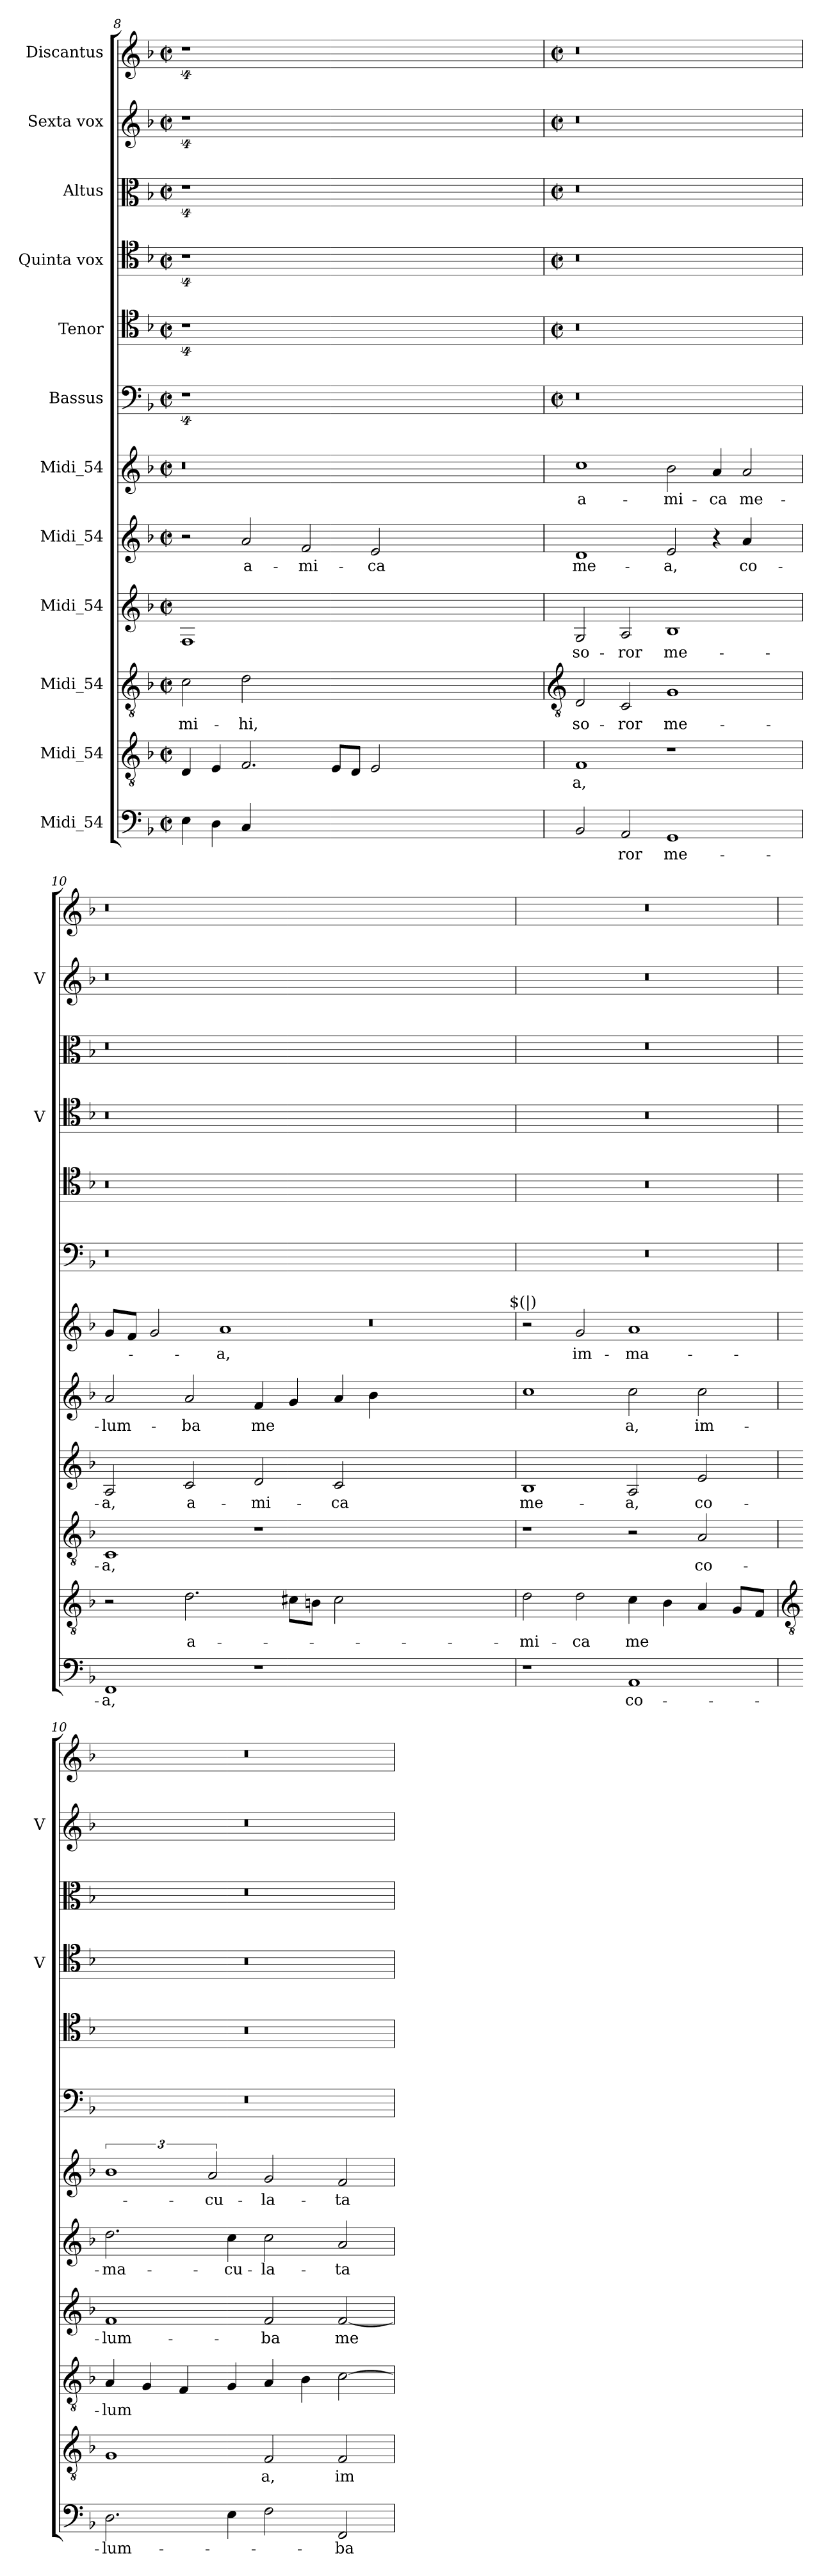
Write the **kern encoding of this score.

**kern	**text	**kern	**text	**kern	**text	**kern	**text	**kern	**text	**kern	**text	**kern	**kern	**kern	**kern	**kern	**kern
*part12	*part12	*part11	*part11	*part10	*part10	*part9	*part9	*part8	*part8	*part7	*part7	*part6	*part5	*part4	*part3	*part2	*part1
*staff12	*staff12	*staff11	*staff11	*staff10	*staff10	*staff9	*staff9	*staff8	*staff8	*staff7	*staff7	*staff6	*staff5	*staff4	*staff3	*staff2	*staff1
*I"Midi_54	*	*I"Midi_54	*	*I"Midi_54	*	*I"Midi_54	*	*I"Midi_54	*	*I"Midi_54	*	*I"Bassus	*I"Tenor	*I"Quinta vox	*I"Altus	*I"Sexta vox	*I"Discantus
*	*	*	*	*	*	*	*	*	*	*	*	*	*	*I'V	*	*I'V	*
!!LO:LB:g=z
*clefF4	*	*clefGv2	*	*clefGv2	*	*clefG2	*	*clefG2	*	*clefG2	*	*clefF4	*clefC4	*clefC4	*clefC3	*clefG2	*clefG2
*k[b-]	*	*k[b-]	*	*k[b-]	*	*k[b-]	*	*k[b-]	*	*k[b-]	*	*k[b-]	*k[b-]	*k[b-]	*k[b-]	*k[b-]	*k[b-]
*F:	*	*F:	*	*F:	*	*F:	*	*F:	*	*F:	*	*F:	*F:	*F:	*F:	*F:	*F:
*M4/2	*	*M4/2	*	*M4/2	*	*M4/2	*	*M4/2	*	*M4/2	*	*M4/2	*M4/2	*M4/2	*M4/2	*M4/2	*M4/2
*met(c|)	*	*met(c|)	*	*met(c|)	*	*met(c|)	*	*met(c|)	*	*met(c|)	*	*met(c|)	*met(c|)	*met(c|)	*met(c|)	*met(c|)	*met(c|)
=8	=8	=8	=8	=8	=8	=8	=8	=8	=8	=8	=8	=8	=8	=8	=8	=8	=8
!	!	!	!LO:LY:b	!	!LO:LY:b	!	!	!	!	!	!	!	!	!	!	!	!
4E	.	4D	--	2c	mi-	1F	.	2r	.	0r	.	4%15r	4%15r	4%15r	4%15r	4%15r	4%15r
4D	.	4E	.	.	.	.	.	.	.	.	.	.	.	.	.	.	.
!	!	!	!	!	!LO:LY:b	!	!	!	!LO:LY:b	!	!	!	!	!	!	!	!
4C	.	2.F	.	2d	-hi,	.	.	2a	a-	.	.	.	.	.	.	.	.
0.ryy	.	.	.	.	.	.	.	.	.	.	.	.	.	.	.	.	.
!	!	!	!	!	!	!	!	!	!LO:LY:b	!	!	!	!	!	!	!	!
.	.	.	.	0ryy	.	0ryy	.	2f	-mi-	.	.	.	.	.	.	.	.
.	.	8EL	.	.	.	.	.	.	.	.	.	.	.	.	.	.	.
.	.	8DJ	.	.	.	.	.	.	.	.	.	.	.	.	.	.	.
!	!	!	!LO:LY:b	!	!	!	!	!	!LO:LY:b	!	!	!	!	!	!	!	!
.	.	2E	-	.	.	.	.	2e	-ca	.	.	.	.	.	.	.	.
.	.	1..ryy	.	.	.	.	.	1..ryy	.	1..ryy	.	.	.	.	.	.	.
.	.	.	.	2.ryy	.	2.ryy	.	.	.	.	.	.	.	.	.	.	.
!!LO:LB:g=z
=9	=9	=9	=9	=9	=9	=9	=9	=9	=9	=9	=9	=9	=9	=9	=9	=9	=9
*	*	*	*	*clefGv2	*	*	*	*	*	*	*	*	*	*	*	*	*
*	*	*	*	*	*	*	*	*	*	*	*	*M4/2	*M4/2	*M4/2	*M4/2	*M4/2	*M4/2
*	*	*	*	*	*	*	*	*	*	*	*	*met(c|)	*met(c|)	*met(c|)	*met(c|)	*met(c|)	*met(c|)
!	!	!	!LO:LY:b	!	!LO:LY:b	!	!LO:LY:b	!	!LO:LY:b	!	!LO:LY:b	!	!	!	!	!	!
2BB-	.	1F	a,	2D	so-	2G	so-	1d	me-	1cc	a-	0r	0r	0r	0r	0r	0r
!	!LO:LY:b	!	!	!	!LO:LY:b	!	!LO:LY:b	!	!	!	!	!	!	!	!	!	!
2AA	-ror	.	.	2C	-ror	2A	-ror	.	.	.	.	.	.	.	.	.	.
!	!LO:LY:b	!	!	!	!LO:LY:b	!	!LO:LY:b	!	!LO:LY:b	!	!LO:LY:b	!	!	!	!	!	!
1GG	me-	1r	.	1G	me-	1B-	me-	2e	-a,	2b-	-mi-	.	.	.	.	.	.
!	!	!	!	!	!	!	!	!	!	!	!LO:LY:b	!	!	!	!	!	!
.	.	.	.	.	.	.	.	4r	.	4a	-ca	.	.	.	.	.	.
!	!	!	!	!	!	!	!	!	!LO:LY:b	!	!LO:LY:b	!	!	!	!	!	!
.	.	.	.	.	.	.	.	4a	co-	2a	me-	.	.	.	.	.	.
4ryy	.	4ryy	.	4ryy	.	4ryy	.	4ryy	.	.	.	4ryy	4ryy	4ryy	4ryy	4ryy	4ryy
=10	=10	=10	=10	=10	=10	=10	=10	=10	=10	=10	=10	=10	=10	=10	=10	=10	=10
!	!LO:LY:b	!	!	!	!LO:LY:b	!	!LO:LY:b	!	!LO:LY:b	!	!	!	!	!	!	!	!
1FF	-a,	2r	.	1C	-a,	2A	-a,	2a	-lum-	8gL	.	0r	0r	0r	0r	0r	0r
.	.	.	.	.	.	.	.	.	.	8fJ	.	.	.	.	.	.	.
.	.	.	.	.	.	.	.	.	.	2g	.	.	.	.	.	.	.
!	!	!	!LO:LY:b	!	!	!	!LO:LY:b	!	!LO:LY:b	!	!	!	!	!	!	!	!
.	.	2.d	a-	.	.	2c	a-	2a	-ba	.	.	.	.	.	.	.	.
!	!	!	!	!	!	!	!	!	!	!	!LO:LY:b	!	!	!	!	!	!
.	.	.	.	.	.	.	.	.	.	1a	-a,	.	.	.	.	.	.
!	!	!	!	!	!	!	!LO:LY:b	!	!LO:LY:b	!	!	!	!	!	!	!	!
1r	.	.	.	1r	.	2d	-mi-	4f	me	.	.	.	.	.	.	.	.
.	.	8c#L	.	.	.	.	.	4g	.	.	.	.	.	.	.	.	.
.	.	8BJ	.	.	.	.	.	.	.	.	.	.	.	.	.	.	.
!	!	!	!	!	!	!	!LO:LY:b	!	!	!	!	!	!	!	!	!	!
.	.	2c#	.	.	.	2c	-ca	4a	.	.	.	.	.	.	.	.	.
.	.	.	.	.	.	.	.	4b-	.	0r	.	.	.	.	.	.	.
1..ryy	.	1..ryy	.	1..ryy	.	1..ryy	.	1..ryy	.	.	.	1..ryy	1..ryy	1..ryy	1..ryy	1..ryy	1..ryy
!!LO:LB:g=z
=10	=10	=10	=10	=10	=10	=10	=10	=10	=10	=10	=10	=10	=10	=10	=10	=10	=10
!	!	!	!	!	!	!	!	!	!	!LO:TX:a:cj:t=$(|)	!	!	!	!	!	!	!
!	!	!	!LO:LY:b	!	!	!	!LO:LY:b	!	!LO:LY:b	!	!	!	!	!	!	!	!
1r	.	2d	-mi-	1r	.	1B-	me-	1cc	--	2r	.	0r	0r	0r	0r	0r	0r
!	!	!	!LO:LY:b	!	!	!	!	!	!	!	!LO:LY:b	!	!	!	!	!	!
.	.	2d	-ca	.	.	.	.	.	.	2g	im-	.	.	.	.	.	.
!	!LO:LY:b	!	!LO:LY:b	!	!	!	!LO:LY:b	!	!LO:LY:b	!	!LO:LY:b	!	!	!	!	!	!
1AA	co-	4c	me	2r	.	2A	-a,	2cc	-a,	1a	-ma-	.	.	.	.	.	.
.	.	4B-	.	.	.	.	.	.	.	.	.	.	.	.	.	.	.
!	!	!	!	!	!LO:LY:b	!	!LO:LY:b	!	!LO:LY:b	!	!	!	!	!	!	!	!
.	.	4A	.	2A	co-	2e	co-	2cc	im-	.	.	.	.	.	.	.	.
.	.	8GL	.	.	.	.	.	.	.	.	.	.	.	.	.	.	.
.	.	8FJ	.	.	.	.	.	.	.	.	.	.	.	.	.	.	.
!!LO:LB:g=z
=10	=10	=10	=10	=10	=10	=10	=10	=10	=10	=10	=10	=10	=10	=10	=10	=10	=10
*	*	*clefGv2	*	*	*	*	*	*	*	*	*	*	*	*	*	*	*
!	!LO:LY:b	!	!LO:LY:b	!	!LO:LY:b	!	!LO:LY:b	!	!LO:LY:b	!	!	!	!	!	!	!	!
2.D	-lum-	1G	--	4A	-lum	1f	-lum-	2.dd	-ma-	3%2b-	.	0r	0r	0r	0r	0r	0r
.	.	.	.	4G	.	.	.	.	.	.	.	.	.	.	.	.	.
.	.	.	.	4F	.	.	.	.	.	.	.	.	.	.	.	.	.
!	!	!	!	!	!	!	!	!	!	!	!LO:LY:b	!	!	!	!	!	!
.	.	.	.	.	.	.	.	.	.	3a	-cu-	.	.	.	.	.	.
!	!	!	!	!	!	!	!	!	!LO:LY:b	!	!	!	!	!	!	!	!
4E	.	.	.	4G	.	.	.	4cc	-cu-	.	.	.	.	.	.	.	.
!	!	!	!LO:LY:b	!	!	!	!LO:LY:b	!	!LO:LY:b	!	!LO:LY:b	!	!	!	!	!	!
2F	.	2F	-a,	4A	.	2f	-ba	2cc	-la-	2g	-la-	.	.	.	.	.	.
.	.	.	.	4B-	.	.	.	.	.	.	.	.	.	.	.	.	.
!	!LO:LY:b	!	!LO:LY:b	!	!	!	!LO:LY:b	!	!LO:LY:b	!	!LO:LY:b	!	!	!	!	!	!
2FF	-ba	2F	im-	[2c	.	[2f	me-	2a	-ta	2f	-ta	.	.	.	.	.	.
=	=	=	=	=	=	=	=	=	=	=	=	=	=	=	=	=	=
*-	*-	*-	*-	*-	*-	*-	*-	*-	*-	*-	*-	*-	*-	*-	*-	*-	*-
